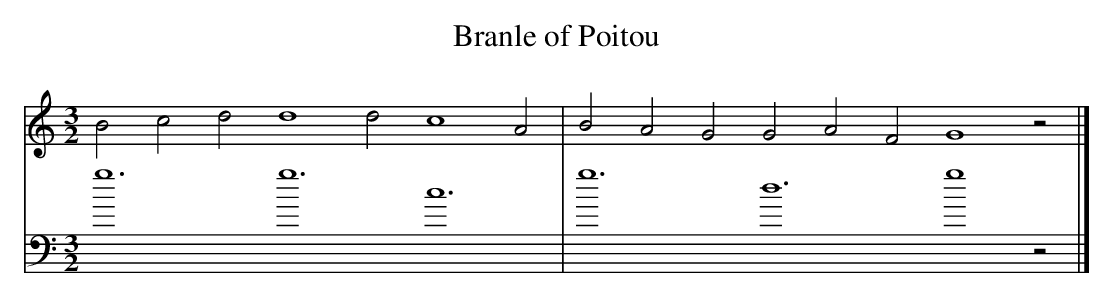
X:1
T: Branle of Poitou
M:3/2
L:1/2
K:C
V:1
B c d d2 d c2 A | B A G G A F G2 z |]
V:2
M:3/2
L:1/2
K:C bass
g3 g3 c3 | g3 d3 g2 z |]
